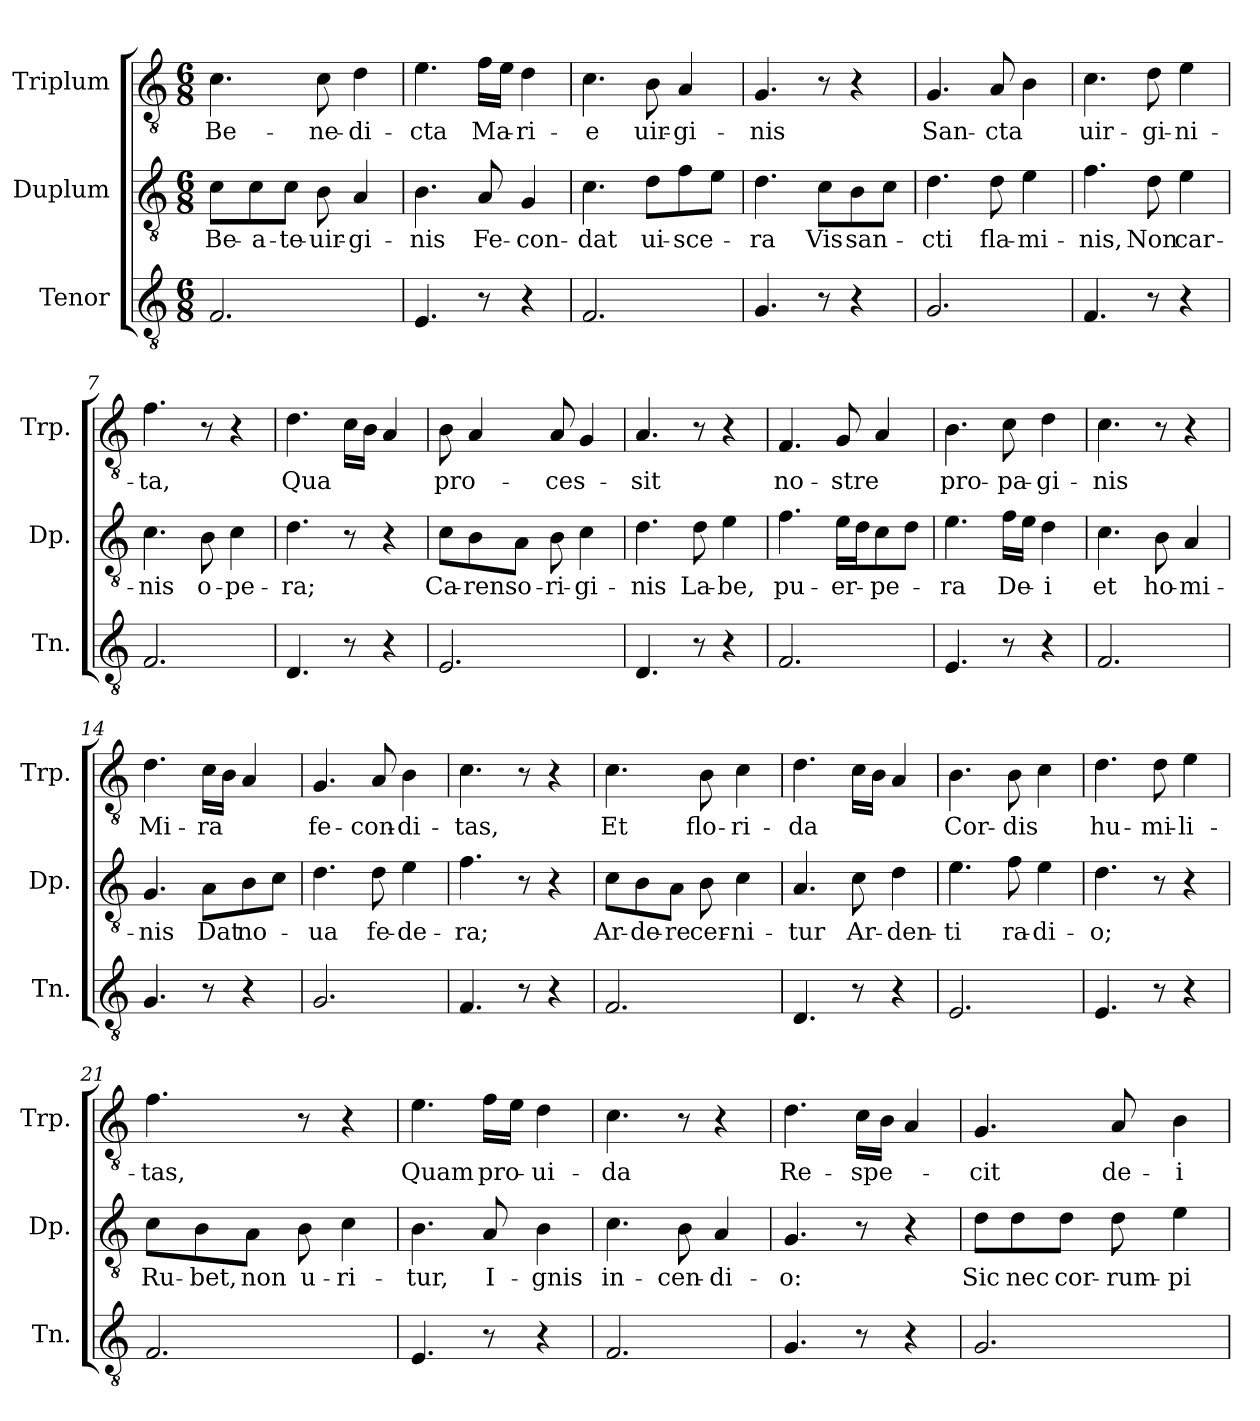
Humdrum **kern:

**kern	**kern	**text	**kern	**text
*part3	*part2	*part2	*part1	*part1
*staff3	*staff2	*staff2	*staff1	*staff1
*I"Tenor	*I"Duplum	*	*I"Triplum	*
*I'Tn.	*I'Dp.	*	*I'Trp.	*
*clefGv2	*clefGv2	*	*clefGv2	*
*k[]	*k[]	*	*k[]	*
*M6/8	*M6/8	*	*M6/8	*
=1	=1	=1	=1	=1
!	!	!LO:LY:b	!	!LO:LY:b
2.F/	8c\L	Be-	4.c\	Be-
!	!	!LO:LY:b	!	!
.	8c\	-a-	.	.
!	!	!LO:LY:b	!	!
.	8c\J	-te-	.	.
!	!	!LO:LY:b	!	!LO:LY:b
.	8B\	-uir-	8c\	-ne-
!	!	!LO:LY:b	!	!LO:LY:b
.	4A/	-gi-	4d\	-di-
=2	=2	=2	=2	=2
!	!	!LO:LY:b	!	!LO:LY:b
4.E/	4.B\	-nis	4.e\	-cta
!	!	!LO:LY:b	!	!LO:LY:b
8r	8A/	Fe-	16f\LL	Ma-
.	.	.	16e\JJ	.
!	!	!LO:LY:b	!	!LO:LY:b
4r	4G/	-con-	4d\	-ri-
=3	=3	=3	=3	=3
!	!	!LO:LY:b	!	!LO:LY:b
2.F/	4.c\	-dat	4.c\	-e
!	!	!LO:LY:b	!	!LO:LY:b
.	8d\L	ui-	8B\	uir-
!	!	!LO:LY:b	!	!LO:LY:b
.	8f\	-sce-	4A/	-gi-
.	8e\J	.	.	.
=4	=4	=4	=4	=4
!	!	!LO:LY:b	!	!LO:LY:b
4.G/	4.d\	-ra	4.G/	-nis
!	!	!LO:LY:b	!	!
8r	8c\L	Vis	8r	.
!	!	!LO:LY:b	!	!
4r	8B\	san-	4r	.
.	8c\J	.	.	.
=5	=5	=5	=5	=5
!	!	!LO:LY:b	!	!LO:LY:b
2.G/	4.d\	-cti	4.G/	San-
!	!	!LO:LY:b	!	!LO:LY:b
.	8d\	fla-	8A/	-cta
!	!	!LO:LY:b	!	!
.	4e\	-mi-	4B\	.
=6	=6	=6	=6	=6
!	!	!LO:LY:b	!	!LO:LY:b
4.F/	4.f\	-nis,	4.c\	uir-
!	!	!LO:LY:b	!	!LO:LY:b
8r	8d\	Non	8d\	-gi-
!	!	!LO:LY:b	!	!LO:LY:b
4r	4e\	car-	4e\	-ni-
=7	=7	=7	=7	=7
!	!	!LO:LY:b	!	!LO:LY:b
2.F/	4.c\	-nis	4.f\	-ta,
!	!	!LO:LY:b	!	!
.	8B\	o-	8r	.
!	!	!LO:LY:b	!	!
.	4c\	-pe-	4r	.
!!LO:LB:g=z
=8	=8	=8	=8	=8
!	!	!LO:LY:b	!	!LO:LY:b
4.D/	4.d\	-ra;	4.d\	Qua
8r	8r	.	16c\LL	.
.	.	.	16B\JJ	.
4r	4r	.	4A/	.
=9	=9	=9	=9	=9
!	!	!LO:LY:b	!	!LO:LY:b
2.E/	8c\L	Ca-	8B\	pro-
!	!	!LO:LY:b	!	!
.	8B\	-rens	4A/	.
!	!	!LO:LY:b	!	!
.	8A\J	o-	.	.
!	!	!LO:LY:b	!	!LO:LY:b
.	8B\	-ri-	8A/	-ces-
!	!	!LO:LY:b	!	!
.	4c\	-gi-	4G/	.
=10	=10	=10	=10	=10
!	!	!LO:LY:b	!	!LO:LY:b
4.D/	4.d\	-nis	4.A/	-sit
!	!	!LO:LY:b	!	!
8r	8d\	La-	8r	.
!	!	!LO:LY:b	!	!
4r	4e\	-be,	4r	.
=11	=11	=11	=11	=11
!	!	!LO:LY:b	!	!LO:LY:b
2.F/	4.f\	pu-	4.F/	no-
!	!	!LO:LY:b	!	!LO:LY:b
.	16e\LL	-er-	8G/	-stre
.	16d\J	.	.	.
!	!	!LO:LY:b	!	!
.	8c\	-pe-	4A/	.
.	8d\J	.	.	.
=12	=12	=12	=12	=12
!	!	!LO:LY:b	!	!LO:LY:b
4.E/	4.e\	-ra	4.B\	pro-
!	!	!LO:LY:b	!	!LO:LY:b
8r	16f\LL	De-	8c\	-pa-
.	16e\JJ	.	.	.
!	!	!LO:LY:b	!	!LO:LY:b
4r	4d\	-i	4d\	-gi-
=13	=13	=13	=13	=13
!	!	!LO:LY:b	!	!LO:LY:b
2.F/	4.c\	et	4.c\	-nis
!	!	!LO:LY:b	!	!
.	8B\	ho-	8r	.
!	!	!LO:LY:b	!	!
.	4A/	-mi-	4r	.
=14	=14	=14	=14	=14
!	!	!LO:LY:b	!	!LO:LY:b
4.G/	4.G/	-nis	4.d\	Mi-
!	!	!LO:LY:b	!	!LO:LY:b
8r	8A\L	Dat	16c\LL	-ra
.	.	.	16B\JJ	.
!	!	!LO:LY:b	!	!
4r	8B\	no-	4A/	.
.	8c\J	.	.	.
!!LO:LB:g=z
=15	=15	=15	=15	=15
!	!	!LO:LY:b	!	!LO:LY:b
2.G/	4.d\	-ua	4.G/	fe-
!	!	!LO:LY:b	!	!LO:LY:b
.	8d\	fe-	8A/	-con-
!	!	!LO:LY:b	!	!LO:LY:b
.	4e\	-de-	4B\	-di-
=16	=16	=16	=16	=16
!	!	!LO:LY:b	!	!LO:LY:b
4.F/	4.f\	-ra;	4.c\	-tas,
8r	8r	.	8r	.
4r	4r	.	4r	.
=17	=17	=17	=17	=17
!	!	!LO:LY:b	!	!LO:LY:b
2.F/	8c\L	Ar-	4.c\	Et
!	!	!LO:LY:b	!	!
.	8B\	-de-	.	.
!	!	!LO:LY:b	!	!
.	8A\J	-re	.	.
!	!	!LO:LY:b	!	!LO:LY:b
.	8B\	cer-	8B\	flo-
!	!	!LO:LY:b	!	!LO:LY:b
.	4c\	-ni-	4c\	-ri-
=18	=18	=18	=18	=18
!	!	!LO:LY:b	!	!LO:LY:b
4.D/	4.A/	-tur	4.d\	-da
!	!	!LO:LY:b	!	!
8r	8c\	Ar-	16c\LL	.
.	.	.	16B\JJ	.
!	!	!LO:LY:b	!	!
4r	4d\	-den-	4A/	.
=19	=19	=19	=19	=19
!	!	!LO:LY:b	!	!LO:LY:b
2.E/	4.e\	-ti	4.B\	Cor-
!	!	!LO:LY:b	!	!LO:LY:b
.	8f\	ra-	8B\	-dis
!	!	!LO:LY:b	!	!
.	4e\	-di-	4c\	.
=20	=20	=20	=20	=20
!	!	!LO:LY:b	!	!LO:LY:b
4.E/	4.d\	-o;	4.d\	hu-
!	!	!	!	!LO:LY:b
8r	8r	.	8d\	-mi-
!	!	!	!	!LO:LY:b
4r	4r	.	4e\	-li-
=21	=21	=21	=21	=21
!	!	!LO:LY:b	!	!LO:LY:b
2.F/	8c\L	Ru-	4.f\	-tas,
!	!	!LO:LY:b	!	!
.	8B\	-bet,	.	.
!	!	!LO:LY:b	!	!
.	8A\J	non	.	.
!	!	!LO:LY:b	!	!
.	8B\	u-	8r	.
!	!	!LO:LY:b	!	!
.	4c\	-ri-	4r	.
!!LO:LB:g=z
=22	=22	=22	=22	=22
!	!	!LO:LY:b	!	!LO:LY:b
4.E/	4.B\	-tur,	4.e\	Quam
!	!	!LO:LY:b	!	!LO:LY:b
8r	8A/	I-	16f\LL	pro-
.	.	.	16e\JJ	.
!	!	!LO:LY:b	!	!LO:LY:b
4r	4B\	-gnis	4d\	-ui-
=23	=23	=23	=23	=23
!	!	!LO:LY:b	!	!LO:LY:b
2.F/	4.c\	in-	4.c\	-da
!	!	!LO:LY:b	!	!
.	8B\	-cen-	8r	.
!	!	!LO:LY:b	!	!
.	4A/	-di-	4r	.
=24	=24	=24	=24	=24
!	!	!LO:LY:b	!	!LO:LY:b
4.G/	4.G/	-o:	4.d\	Re-
!	!	!	!	!LO:LY:b
8r	8r	.	16c\LL	-spe-
.	.	.	16B\JJ	.
4r	4r	.	4A/	.
=25	=25	=25	=25	=25
!	!	!LO:LY:b	!	!LO:LY:b
2.G/	8d\L	Sic	4.G/	-cit
!	!	!LO:LY:b	!	!
.	8d\	nec	.	.
!	!	!LO:LY:b	!	!
.	8d\J	cor-	.	.
!	!	!LO:LY:b	!	!LO:LY:b
.	8d\	-rum-	8A/	de-
!	!	!LO:LY:b	!	!LO:LY:b
.	4e\	-pi-	4B\	-i-
=	=	=	=	=
*-	*-	*-	*-	*-
